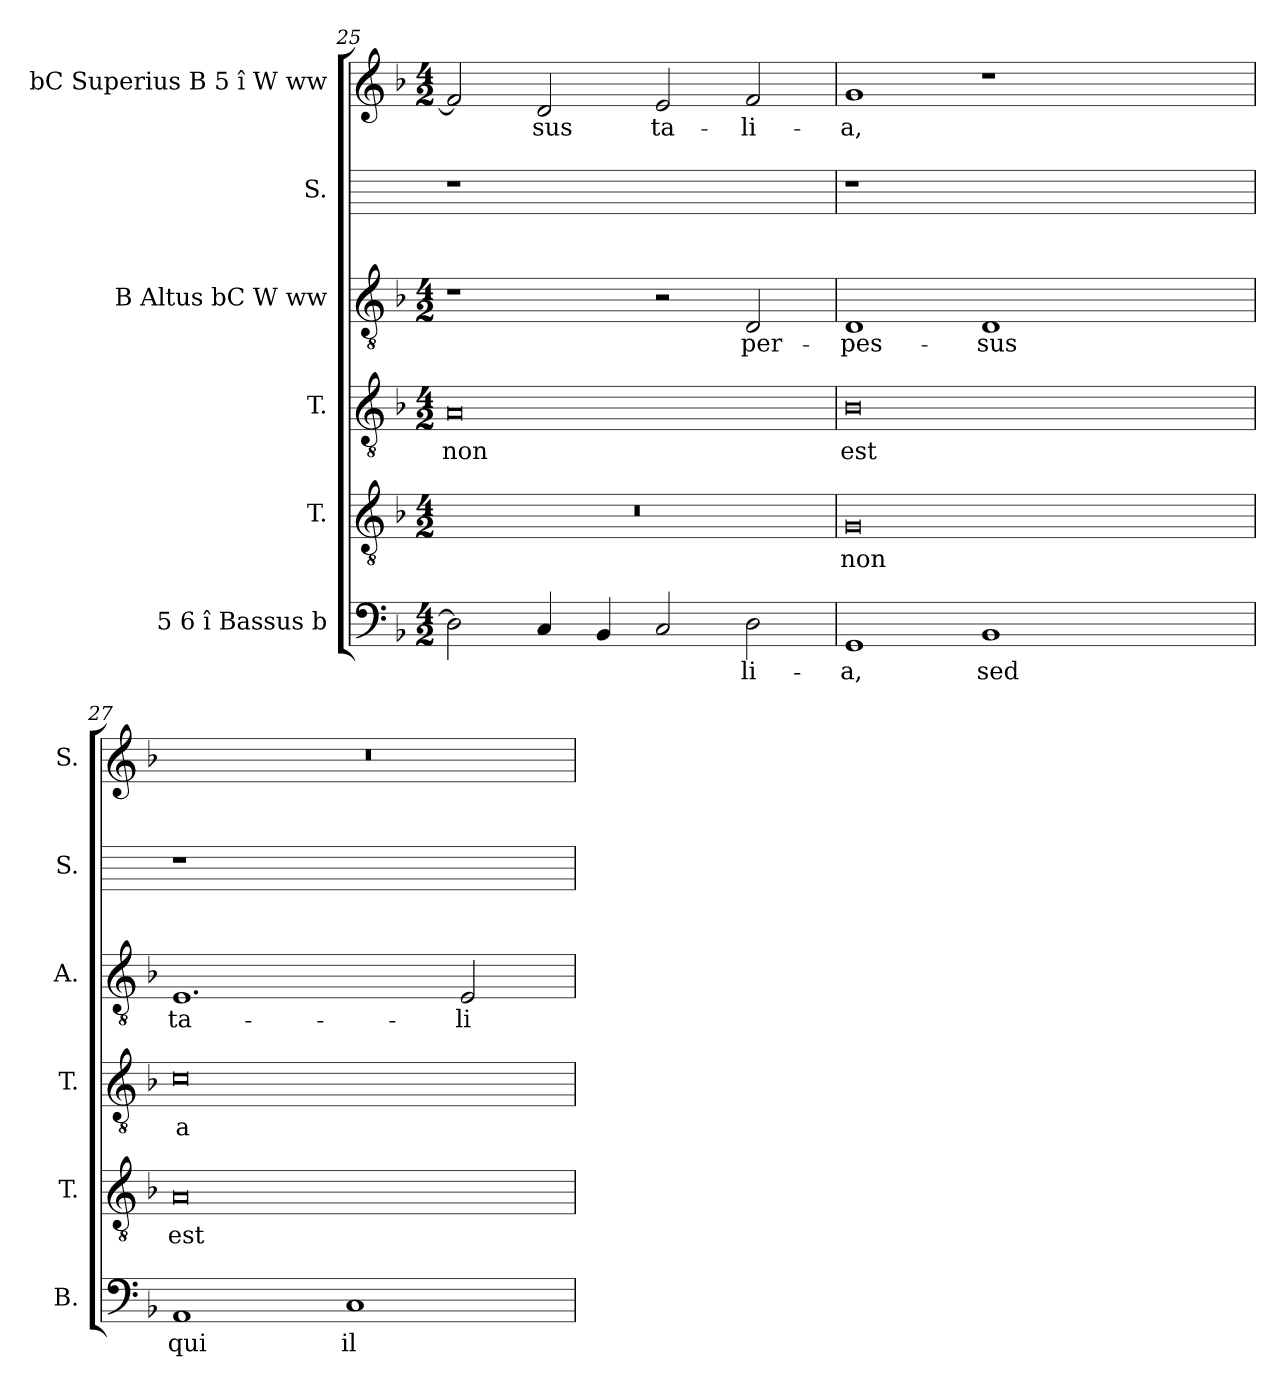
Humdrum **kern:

**kern	**text	**kern	**text	**kern	**text	**kern	**text	**kern	**kern	**text
*part6	*part6	*part5	*part5	*part4	*part4	*part3	*part3	*part2	*part1	*part1
*staff6	*staff6	*staff5	*staff5	*staff4	*staff4	*staff3	*staff3	*staff2	*staff1	*staff1
*I"5  6  î  Bassus  b	*	*I"T.	*	*I"T.	*	*I"B  Altus  bC  W  ww	*	*I"S.	*I"bC  Superius  B  5 î W  ww	*
*I'B.	*	*I'T.	*	*I'T.	*	*I'A.	*	*I'S.	*I'S.	*
*clefF4	*	*clefGv2	*	*clefGv2	*	*clefGv2	*	*	*clefG2	*
*k[b-]	*	*k[b-]	*	*k[b-]	*	*k[b-]	*	*	*k[b-]	*
*F:	*	*F:	*	*F:	*	*F:	*	*	*F:	*
*M4/2	*	*M4/2	*	*M4/2	*	*M4/2	*	*	*M4/2	*
=25	=25	=25	=25	=25	=25	=25	=25	=25	=25	=25
!	!	!	!	!	!LO:LY:b:cj	!	!	!	!	!
2D\]	.	0r	.	0A	non	1r	.	1r	2f/]	.
!	!	!	!	!	!	!	!	!	!	!LO:LY:b:cj
4C/	.	.	.	.	.	.	.	.	2d/	-sus
4BB-/	.	.	.	.	.	.	.	.	.	.
!	!	!	!	!	!	!	!	!	!	!LO:LY:b:cj
2C/	.	.	.	.	.	2r	.	1ryy	2e/	ta-
!	!LO:LY:b:cj	!	!	!	!	!	!LO:LY:b:cj	!	!	!LO:LY:b:cj
2D\	-li-	.	.	.	.	2D/	per-	.	2f/	-li-
=26	=26	=26	=26	=26	=26	=26	=26	=26	=26	=26
!	!LO:LY:b:cj	!	!LO:LY:b:cj	!	!LO:LY:b:cj	!	!LO:LY:b:cj	!	!	!LO:LY:b:cj
1GG	-a,	0G	non	0B-	est	1D	-pes-	1r	1g	-a,
!	!LO:LY:b:cj	!	!	!	!	!	!LO:LY:b:cj	!	!LO:N:vis=1	!
1BB-	sed	.	.	.	.	1D	-sus	0ryy	0r	.
1ryy	.	1ryy	.	1ryy	.	1ryy	.	.	.	.
!!LO:PB:g=z
=27	=27	=27	=27	=27	=27	=27	=27	=27	=27	=27
!	!LO:LY:b:cj	!	!LO:LY:b:cj	!	!LO:LY:b:rj	!	!LO:LY:b:cj	!	!	!
1AA	qui	0A	est	0c	a-	1.E	ta-	1r	0r	.
!	!LO:LY:b:cj	!	!	!	!	!	!	!	!	!
1C	il-	.	.	.	.	.	.	1ryy	.	.
!	!	!	!	!	!	!	!LO:LY:b:cj	!	!	!
.	.	.	.	.	.	2E/	-li-	.	.	.
=	=	=	=	=	=	=	=	=	=	=
*-	*-	*-	*-	*-	*-	*-	*-	*-	*-	*-
